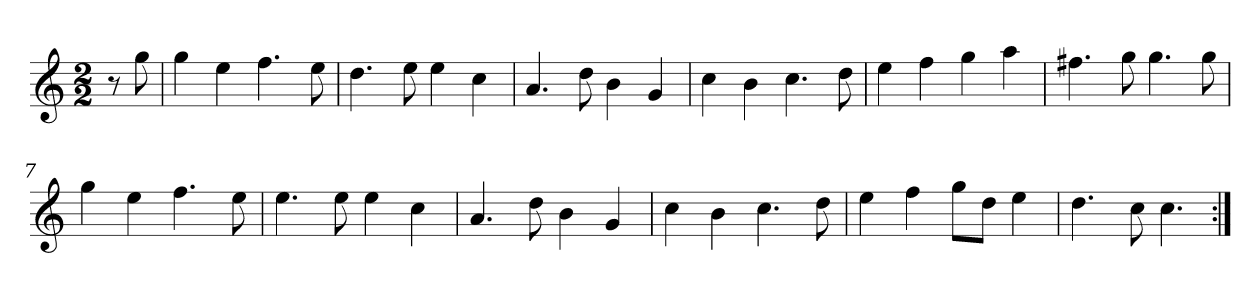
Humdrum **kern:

**kern
*part1
*staff1
*clefG2
*k[]
*C:
*M2/2
*MM120
=
8r
8gg
=1
4gg
4ee
4.ff
8ee
=2
4.dd
8ee
4ee
4cc
=3
4.a
8dd
4b
4g
=4
4cc
4b
4.cc
8dd
=5
4ee
4ff
4gg
4aa
=6
4.ff#X
8gg
4.gg
8gg
=7
4gg
4ee
4.ff
8ee
=8
4.ee
8ee
4ee
4cc
=9
4.a
8dd
4b
4g
=10
4cc
4b
4.cc
8dd
=11
4ee
4ff
8gg\L
8dd\J
4ee
=12
4.dd
8cc
4.cc
=:|!
*-
